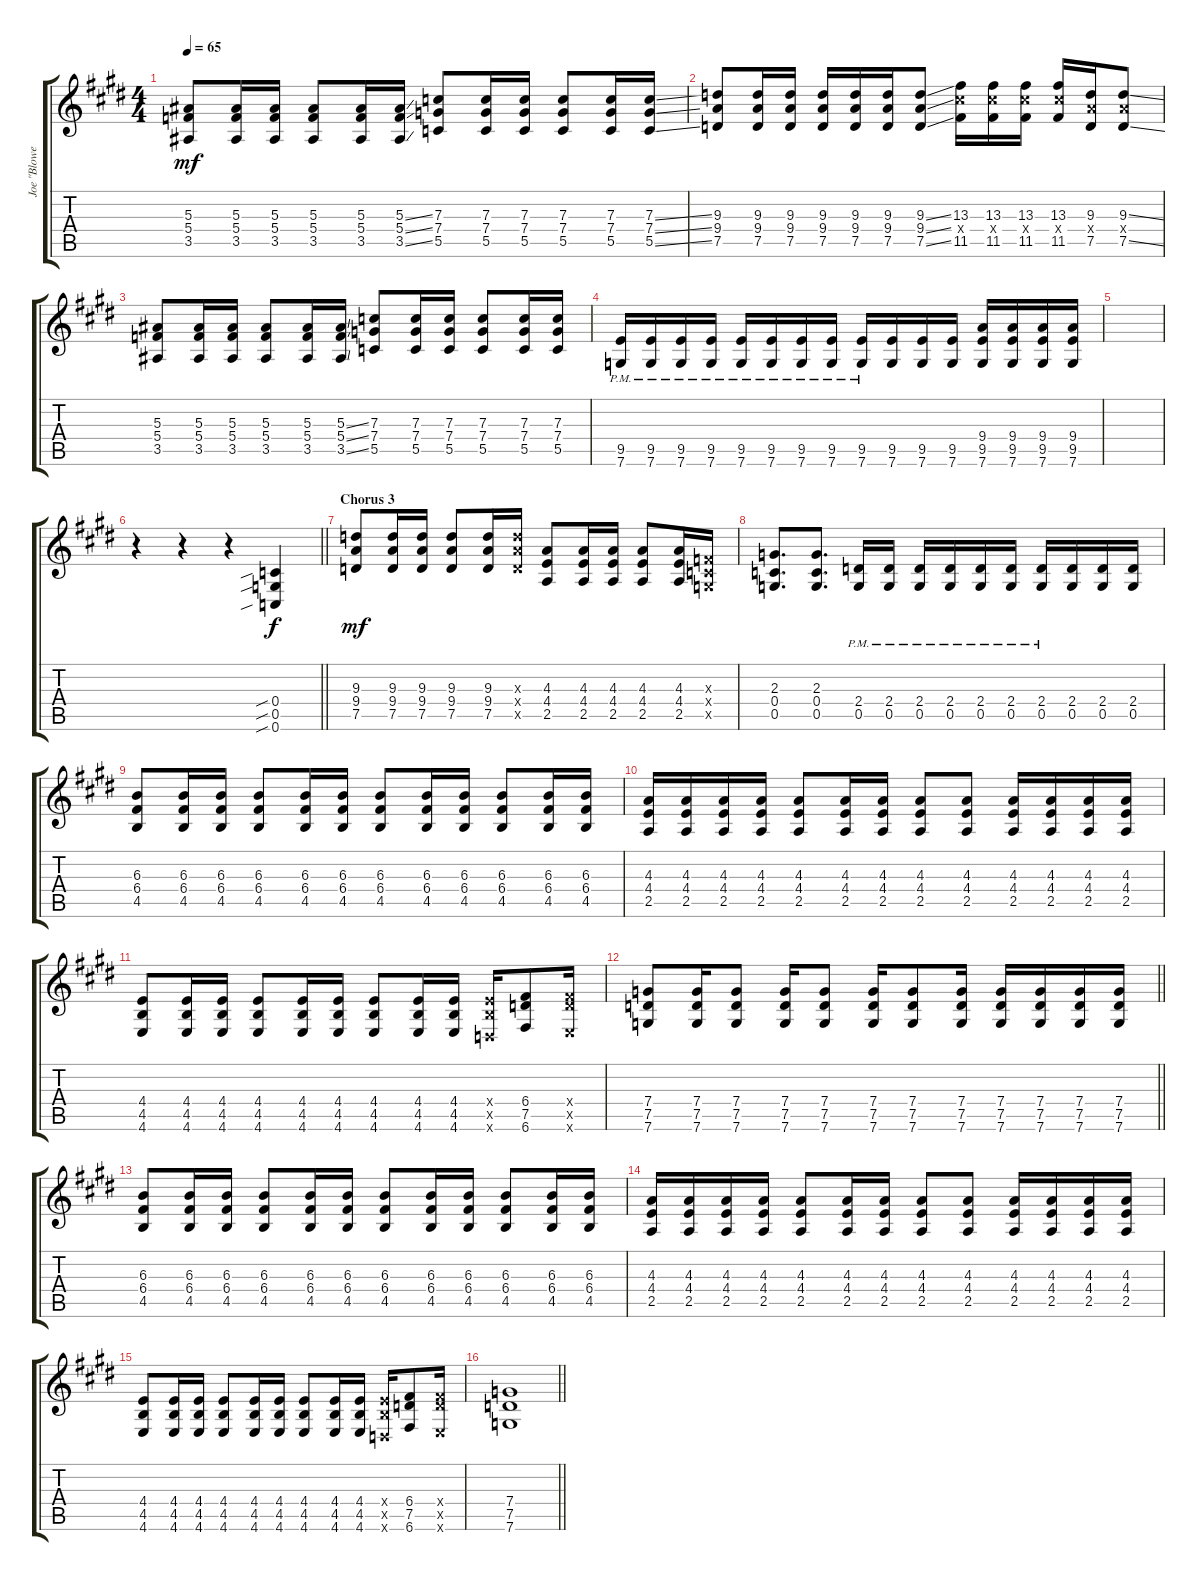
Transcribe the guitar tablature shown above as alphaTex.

\track ("Joe \"Blower\" Garvey" "Joe \"Blowe") {instrument distortionguitar}
\staff {score tabs}
\tuning (D4 A3 F3 C3 G2 C2) {hide}
\ts (4 4)
\tempo 65
\clef g2
\ks e
(5.3 5.4 3.5).8{dy mf} (5.3 5.4 3.5).16 (5.3 5.4 3.5).16 (5.3 5.4 3.5).8 (5.3 5.4 3.5).16 (5.3{ss} 5.4{ss} 3.5{ss}).16 (7.3 7.4 5.5).8 (7.3 7.4 5.5).16 (7.3 7.4 5.5).16 (7.3 7.4 5.5).8 (7.3 7.4 5.5).16 (7.3{ss} 7.4{ss} 5.5{ss}).16 |
(9.3 9.4 7.5).8 (9.3 9.4 7.5).16 (9.3 9.4 7.5).16 (9.3 9.4 7.5).16 (9.3 9.4 7.5).16 (9.3 9.4 7.5).16 (9.3{ss} 9.4{ss} 7.5{ss}).8 (13.3 13.4{x} 11.5).16 (13.3 13.4{x} 11.5).16 (13.3 13.4{x} 11.5).16 (13.3 13.4{x} 11.5).16 (9.3 9.4{x} 7.5).16 (9.3{ss} 9.4{x} 7.5{ss}).8 |
(5.3 5.4 3.5).8 (5.3 5.4 3.5).16 (5.3 5.4 3.5).16 (5.3 5.4 3.5).8 (5.3 5.4 3.5).16 (5.3{ss} 5.4{ss} 3.5{ss}).16 (7.3 7.4 5.5).8 (7.3 7.4 5.5).16 (7.3 7.4 5.5).16 (7.3 7.4 5.5).8 (7.3 7.4 5.5).16 (7.3 7.4 5.5).16 |
(9.5{pm} 7.6{pm}).16 (9.5{pm} 7.6{pm}).16 (9.5{pm} 7.6{pm}).16 (9.5{pm} 7.6{pm}).16 (9.5{pm} 7.6{pm}).16 (9.5{pm} 7.6{pm}).16 (9.5{pm} 7.6{pm}).16 (9.5{pm} 7.6{pm}).16 (9.5{pm} 7.6{pm}).16 (9.5 7.6).16 (9.5 7.6).16 (9.5 7.6).16 (9.4 9.5 7.6).16 (9.4 9.5 7.6).16 (9.4 9.5 7.6).16 (9.4 9.5 7.6).16 |
|
\barLineRight lightlight
r.4 r.4 r.4 (0.4{sib} 0.5{sib} 0.6{sib}).4{dy f} |
\section ("" "Chorus 3")
(9.3 9.4 7.5).8{dy mf} (9.3 9.4 7.5).16 (9.3 9.4 7.5).16 (9.3 9.4 7.5).8 (9.3 9.4 7.5).16 (9.3{x} 9.4{x} 7.5{x}).16 (4.3 4.4 2.5).8 (4.3 4.4 2.5).16 (4.3 4.4 2.5).16 (4.3 4.4 2.5).8 (4.3 4.4 2.5).16 (0.3{x} 0.4{x} 0.5{x}).16 |
(2.3 0.4 0.5).8{d} (2.3 0.4 0.5).8{d} (2.4{pm} 0.5{pm}).16 (2.4{pm} 0.5{pm}).16 (2.4{pm} 0.5{pm}).16 (2.4{pm} 0.5{pm}).16 (2.4{pm} 0.5{pm}).16 (2.4{pm} 0.5{pm}).16 (2.4{pm} 0.5{pm}).16 (2.4 0.5).16 (2.4 0.5).16 (2.4 0.5).16 |
(6.3 6.4 4.5).8 (6.3 6.4 4.5).16 (6.3 6.4 4.5).16 (6.3 6.4 4.5).8 (6.3 6.4 4.5).16 (6.3 6.4 4.5).16 (6.3 6.4 4.5).8 (6.3 6.4 4.5).16 (6.3 6.4 4.5).16 (6.3 6.4 4.5).8 (6.3 6.4 4.5).16 (6.3 6.4 4.5).16 |
(4.3 4.4 2.5).16 (4.3 4.4 2.5).16 (4.3 4.4 2.5).16 (4.3 4.4 2.5).16 (4.3 4.4 2.5).8 (4.3 4.4 2.5).16 (4.3 4.4 2.5).16 (4.3 4.4 2.5).8 (4.3 4.4 2.5).8 (4.3 4.4 2.5).16 (4.3 4.4 2.5).16 (4.3 4.4 2.5).16 (4.3 4.4 2.5).16 |
(4.4 4.5 4.6).8 (4.4 4.5 4.6).16 (4.4 4.5 4.6).16 (4.4 4.5 4.6).8 (4.4 4.5 4.6).16 (4.4 4.5 4.6).16 (4.4 4.5 4.6).8 (4.4 4.5 4.6).16 (4.4 4.5 4.6).16 (4.4{x} 4.5{x} 2.6{x}).16 (6.4 7.5 6.6).8 (6.4{x} 7.5{x} 4.6{x}).16 |
\barLineRight lightlight
(7.4 7.5 7.6).8 (7.4 7.5 7.6).16 (7.4 7.5 7.6).8 (7.4 7.5 7.6).16 (7.4 7.5 7.6).8 (7.4 7.5 7.6).16 (7.4 7.5 7.6).8 (7.4 7.5 7.6).16 (7.4 7.5 7.6).16 (7.4 7.5 7.6).16 (7.4 7.5 7.6).16 (7.4 7.5 7.6).16 |
(6.3 6.4 4.5).8 (6.3 6.4 4.5).16 (6.3 6.4 4.5).16 (6.3 6.4 4.5).8 (6.3 6.4 4.5).16 (6.3 6.4 4.5).16 (6.3 6.4 4.5).8 (6.3 6.4 4.5).16 (6.3 6.4 4.5).16 (6.3 6.4 4.5).8 (6.3 6.4 4.5).16 (6.3 6.4 4.5).16 |
(4.3 4.4 2.5).16 (4.3 4.4 2.5).16 (4.3 4.4 2.5).16 (4.3 4.4 2.5).16 (4.3 4.4 2.5).8 (4.3 4.4 2.5).16 (4.3 4.4 2.5).16 (4.3 4.4 2.5).8 (4.3 4.4 2.5).8 (4.3 4.4 2.5).16 (4.3 4.4 2.5).16 (4.3 4.4 2.5).16 (4.3 4.4 2.5).16 |
(4.4 4.5 4.6).8 (4.4 4.5 4.6).16 (4.4 4.5 4.6).16 (4.4 4.5 4.6).8 (4.4 4.5 4.6).16 (4.4 4.5 4.6).16 (4.4 4.5 4.6).8 (4.4 4.5 4.6).16 (4.4 4.5 4.6).16 (4.4{x} 4.5{x} 2.6{x}).16 (6.4 7.5 6.6).8 (6.4{x} 7.5{x} 4.6{x}).16 |
\barLineRight lightlight
(7.4 7.5 7.6).1
